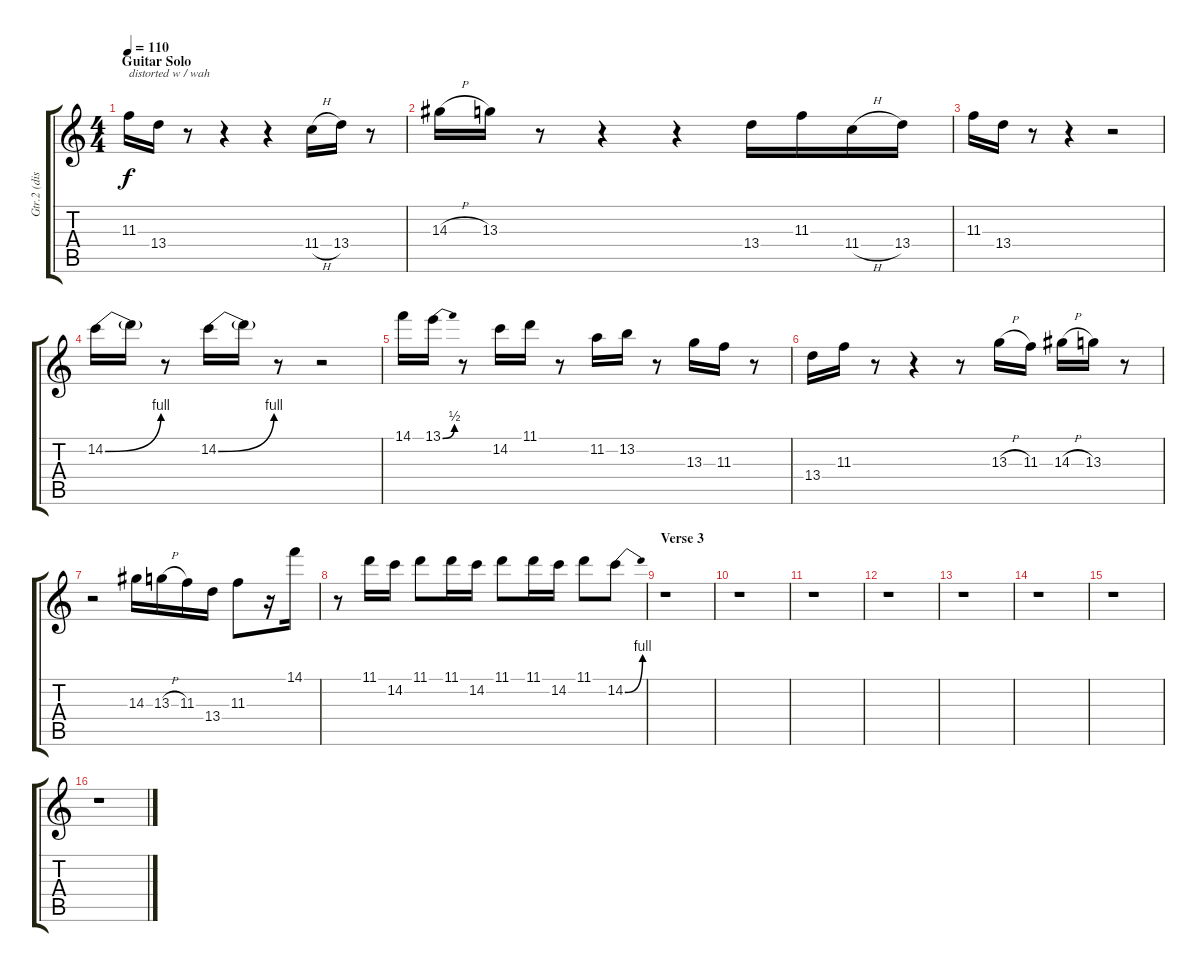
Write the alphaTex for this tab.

\track ("Gtr.2 (disto)" "Gtr.2 (dis") {instrument distortionguitar}
\staff {score tabs}
\tuning (Eb4 Bb3 Gb3 Db3 Ab2 Eb2) {hide}
\ts (4 4)
\section ("" "Guitar Solo")
\tempo 110
\clef g2
\ks c
11.3.16{txt "distorted w / wah" dy f} 13.4.16 r.8 r.4 r.4 11.4{h}.16 13.4.16 r.8 |
14.3{h}.16 13.3.16 r.8 r.4 r.4 13.4.16 11.3.16 11.4{h}.16 13.4.16 |
11.3.16 13.4.16 r.8 r.4 r.2 |
14.2{be (bend 0 0 60 4)}.16 14.2{t}.16 r.8 14.2{be (bend 0 0 60 4)}.16 14.2{t}.16 r.8 r.2 |
14.1.16 13.1{be (bend 0 0 60 2)}.16 r.8 14.2.16 11.1.16 r.8 11.2.16 13.2.16 r.8 13.3.16 11.3.16 r.8 |
13.4.16 11.3.16 r.8 r.4 r.8 13.3{h}.16 11.3.16 14.3{h}.16 13.3.16 r.8 |
r.2 14.3.16 13.3{h}.16 11.3.16 13.4.16 11.3.8 r.16 14.1.16 |
r.8 11.1.16 14.2.16 11.1.8 11.1.16 14.2.16 11.1.8 11.1.16 14.2.16 11.1.8 14.2{be (bend 0 0 60 4)}.8 |
\section ("" "Verse 3")
r.1 |
r.1 |
r.1 |
r.1 |
r.1 |
r.1 |
r.1 |
r.1
